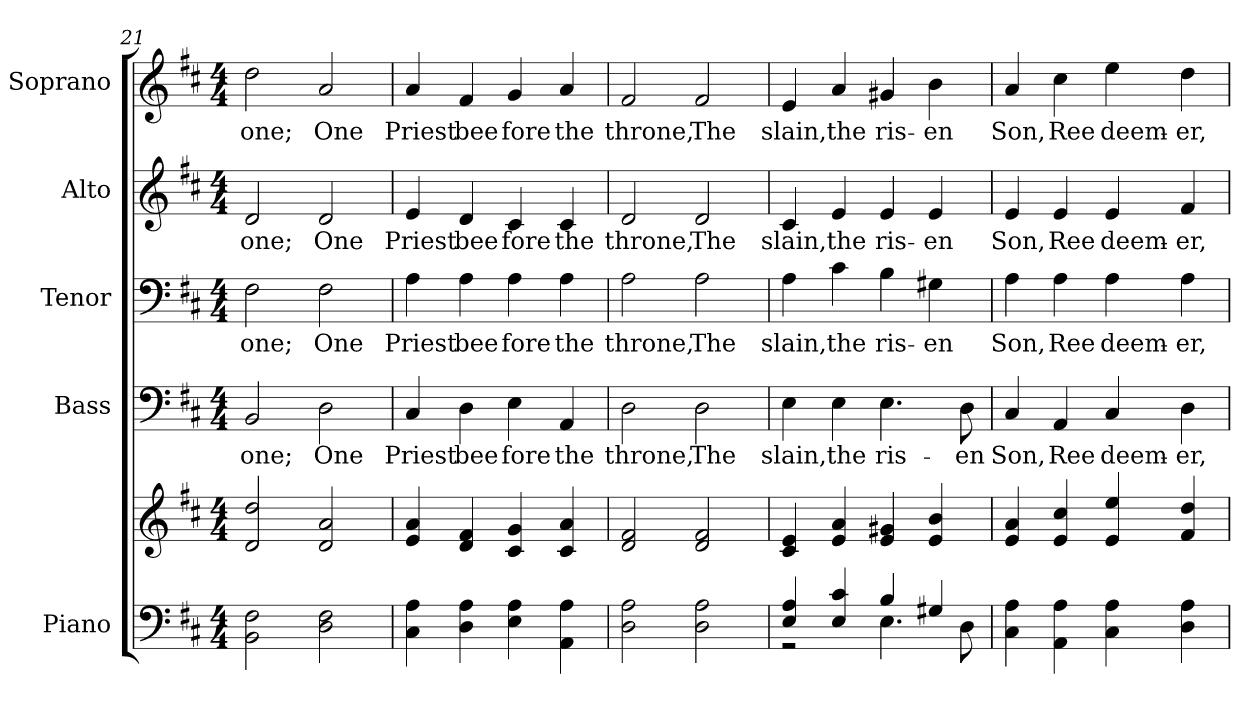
**kern	**kern	**kern	**text	**kern	**text	**kern	**text	**kern	**text
*part5	*part5	*part4	*part4	*part3	*part3	*part2	*part2	*part1	*part1
*staff6	*staff5	*staff4	*staff4	*staff3	*staff3	*staff2	*staff2	*staff1	*staff1
*I"Piano	*	*I"Bass	*	*I"Tenor	*	*I"Alto	*	*I"Soprano	*
*I'Pno.	*	*I'B.	*	*I'T.	*	*I'A.	*	*I'S.	*
!!LO:PB:g=z
*clefF4	*clefG2	*clefF4	*	*clefF4	*	*clefG2	*	*clefG2	*
*k[f#c#]	*k[f#c#]	*k[f#c#]	*	*k[f#c#]	*	*k[f#c#]	*	*k[f#c#]	*
*D:	*D:	*D:	*	*D:	*	*D:	*	*D:	*
*M4/4	*M4/4	*M4/4	*	*M4/4	*	*M4/4	*	*M4/4	*
=21	=21	=21	=21	=21	=21	=21	=21	=21	=21
!	!	!	!LO:LY:b:color=#000000	!	!	!	!	!	!
!	!	!	!	!	!LO:LY:b:color=#000000	!	!	!	!
!	!	!	!	!	!	!	!LO:LY:b:color=#000000	!	!
!	!	!	!	!	!	!	!	!	!LO:LY:b:color=#000000
2BBi\ 2F#i	2di/ 2ddi	2BBi/	one;	2F#i\	one;	2di/	one;	2ddi\	one;
!	!	!	!LO:LY:b:color=#000000	!	!	!	!	!	!
!	!	!	!	!	!LO:LY:b:color=#000000	!	!	!	!
!	!	!	!	!	!	!	!LO:LY:b:color=#000000	!	!
!	!	!	!	!	!	!	!	!	!LO:LY:b:color=#000000
2Di\ 2F#i	2di/ 2ai	2Di\	One	2F#i\	One	2di/	One	2ai/	One
=22	=22	=22	=22	=22	=22	=22	=22	=22	=22
!	!	!	!LO:LY:b:color=#000000	!	!	!	!	!	!
!	!	!	!	!	!LO:LY:b:color=#000000	!	!	!	!
!	!	!	!	!	!	!	!LO:LY:b:color=#000000	!	!
!	!	!	!	!	!	!	!	!	!LO:LY:b:color=#000000
4C#i\ 4Ai	4ei/ 4ai	4C#i/	Priest	4Ai\	Priest	4ei/	Priest	4ai/	Priest
!	!	!	!LO:LY:b:color=#000000	!	!	!	!	!	!
!	!	!	!	!	!LO:LY:b:color=#000000	!	!	!	!
!	!	!	!	!	!	!	!LO:LY:b:color=#000000	!	!
!	!	!	!	!	!	!	!	!	!LO:LY:b:color=#000000
4Di\ 4Ai	4di/ 4f#i	4Di\	bee	4Ai\	bee	4di/	bee	4f#i/	bee
!	!	!	!LO:LY:b:color=#000000	!	!	!	!	!	!
!	!	!	!	!	!LO:LY:b:color=#000000	!	!	!	!
!	!	!	!	!	!	!	!LO:LY:b:color=#000000	!	!
!	!	!	!	!	!	!	!	!	!LO:LY:b:color=#000000
4Ei\ 4Ai	4c#i/ 4gi	4Ei\	fore	4Ai\	fore	4c#i/	fore	4gi/	fore
!	!	!	!LO:LY:b:color=#000000	!	!	!	!	!	!
!	!	!	!	!	!LO:LY:b:color=#000000	!	!	!	!
!	!	!	!	!	!	!	!LO:LY:b:color=#000000	!	!
!	!	!	!	!	!	!	!	!	!LO:LY:b:color=#000000
4AAi\ 4Ai	4c#i/ 4ai	4AAi/	the	4Ai\	the	4c#i/	the	4ai/	the
=23	=23	=23	=23	=23	=23	=23	=23	=23	=23
!	!	!	!LO:LY:b:color=#000000	!	!	!	!	!	!
!	!	!	!	!	!LO:LY:b:color=#000000	!	!	!	!
!	!	!	!	!	!	!	!LO:LY:b:color=#000000	!	!
!	!	!	!	!	!	!	!	!	!LO:LY:b:color=#000000
2Di\ 2Ai	2di/ 2f#i	2Di\	throne,	2Ai\	throne,	2di/	throne,	2f#i/	throne,
!	!	!	!LO:LY:b:color=#000000	!	!	!	!	!	!
!	!	!	!	!	!LO:LY:b:color=#000000	!	!	!	!
!	!	!	!	!	!	!	!LO:LY:b:color=#000000	!	!
!	!	!	!	!	!	!	!	!	!LO:LY:b:color=#000000
2Di\ 2Ai	2di/ 2f#i	2Di\	The	2Ai\	The	2di/	The	2f#i/	The
!!LO:PB:g=z
=24	=24	=24	=24	=24	=24	=24	=24	=24	=24
*^	*	*	*	*	*	*	*	*	*
!	!	!	!	!LO:LY:b:color=#000000	!	!	!	!	!	!
!	!	!	!	!	!	!LO:LY:b:color=#000000	!	!	!	!
!	!	!	!	!	!	!	!	!LO:LY:b:color=#000000	!	!
!	!	!	!	!	!	!	!	!	!	!LO:LY:b:color=#000000
4Ei/ 4Ai	2r	4c#i/ 4ei	4Ei\	slain,	4Ai\	slain,	4c#i/	slain,	4ei/	slain,
!	!	!	!	!LO:LY:b:color=#000000	!	!	!	!	!	!
!	!	!	!	!	!	!LO:LY:b:color=#000000	!	!	!	!
!	!	!	!	!	!	!	!	!LO:LY:b:color=#000000	!	!
!	!	!	!	!	!	!	!	!	!	!LO:LY:b:color=#000000
4Ei/ 4c#i	.	4ei/ 4ai	4Ei\	the	4c#i\	the	4ei/	the	4ai/	the
!	!	!	!	!LO:LY:b:color=#000000	!	!	!	!	!	!
!	!	!	!	!	!	!LO:LY:b:color=#000000	!	!	!	!
!	!	!	!	!	!	!	!	!LO:LY:b:color=#000000	!	!
!	!	!	!	!	!	!	!	!	!	!LO:LY:b:color=#000000
4Bi/	4.Ei\	4ei/ 4g#Xi	4.Ei\	ris-	4Bi\	ris-	4ei/	ris-	4g#Xi/	ris-
!	!	!	!	!	!	!LO:LY:b:color=#000000	!	!	!	!
!	!	!	!	!	!	!	!	!LO:LY:b:color=#000000	!	!
!	!	!	!	!	!	!	!	!	!	!LO:LY:b:color=#000000
4G#Xi/	.	4ei/ 4bi	.	.	4G#Xi\	-en	4ei/	-en	4bi\	-en
!	!	!	!	!LO:LY:b:color=#000000	!	!	!	!	!	!
.	8Di\	.	8Di\	-en	.	.	.	.	.	.
*v	*v	*	*	*	*	*	*	*	*	*
=25	=25	=25	=25	=25	=25	=25	=25	=25	=25
*^	*	*	*	*	*	*	*	*	*
!	!	!	!	!LO:LY:b:color=#000000	!	!	!	!	!	!
*v	*v	*	*	*	*	*	*	*	*	*
*^	*	*	*	*	*	*	*	*	*
!	!	!	!	!	!	!LO:LY:b:color=#000000	!	!	!	!
*v	*v	*	*	*	*	*	*	*	*	*
*^	*	*	*	*	*	*	*	*	*
!	!	!	!	!	!	!	!	!LO:LY:b:color=#000000	!	!
*v	*v	*	*	*	*	*	*	*	*	*
*^	*	*	*	*	*	*	*	*	*
!	!	!	!	!	!	!	!	!	!	!LO:LY:b:color=#000000
*v	*v	*	*	*	*	*	*	*	*	*
4C#i\ 4Ai	4ei/ 4ai	4C#i/	Son,	4Ai\	Son,	4ei/	Son,	4ai/	Son,
!	!	!	!LO:LY:b:color=#000000	!	!	!	!	!	!
!	!	!	!	!	!LO:LY:b:color=#000000	!	!	!	!
!	!	!	!	!	!	!	!LO:LY:b:color=#000000	!	!
!	!	!	!	!	!	!	!	!	!LO:LY:b:color=#000000
4AAi\ 4Ai	4ei/ 4cc#i	4AAi/	Ree	4Ai\	Ree	4ei/	Ree	4cc#i\	Ree
!	!	!	!LO:LY:b:color=#000000	!	!	!	!	!	!
!	!	!	!	!	!LO:LY:b:color=#000000	!	!	!	!
!	!	!	!	!	!	!	!LO:LY:b:color=#000000	!	!
!	!	!	!	!	!	!	!	!	!LO:LY:b:color=#000000
4C#i\ 4Ai	4ei/ 4eei	4C#i/	deem-	4Ai\	deem-	4ei/	deem-	4eei\	deem-
!	!	!	!LO:LY:b:color=#000000	!	!	!	!	!	!
!	!	!	!	!	!LO:LY:b:color=#000000	!	!	!	!
!	!	!	!	!	!	!	!LO:LY:b:color=#000000	!	!
!	!	!	!	!	!	!	!	!	!LO:LY:b:color=#000000
4Di\ 4Ai	4f#i/ 4ddi	4Di\	-er,	4Ai\	-er,	4f#i/	-er,	4ddi\	-er,
=	=	=	=	=	=	=	=	=	=
*-	*-	*-	*-	*-	*-	*-	*-	*-	*-
